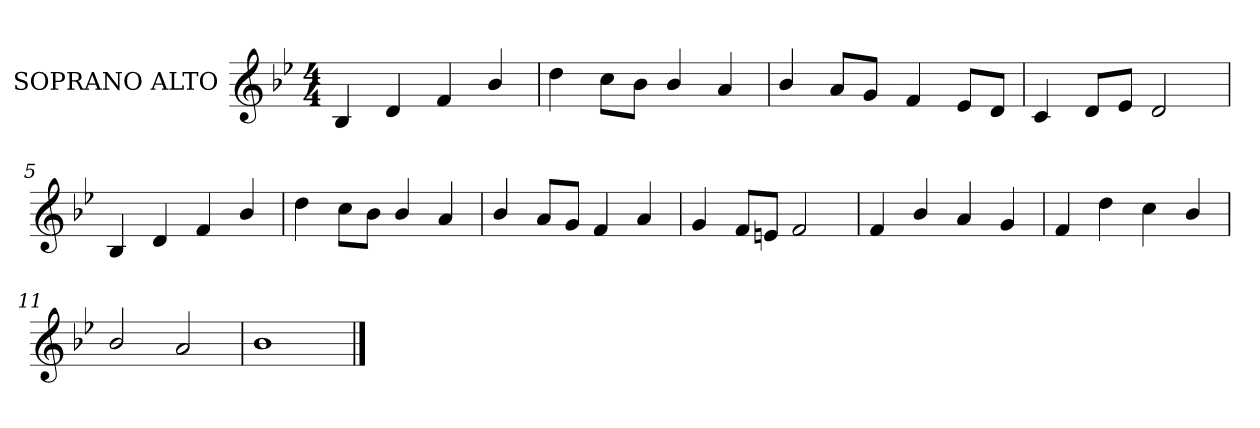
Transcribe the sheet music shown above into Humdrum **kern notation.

**kern
*part1
*staff1
*I"SOPRANO ALTO
*I'S. A.
!!LO:PB:g=z
*clefG2
*k[b-e-]
*B-:
*M4/4
=
4B-i/
4di/
4fi/
4b-i/
=1
4ddi\
8cci\L
8b-i\J
4b-i/
4ai/
=2
4b-i/
8ai/L
8gi/J
!!LO:LB:g=z
=3-
4fi/
8e-i/L
8di/J
=4
4ci/
8di/L
8e-i/J
2di/
=5
4B-i/
4di/
4fi/
4b-i/
!!LO:LB:g=z
=6
4ddi\
8cci\L
8b-i\J
4b-i/
4ai/
=7
4b-i/
8ai/L
8gi/J
4fi/
4ai/
=8
4gi/
8fi/L
8eni/J
2fi/
!!LO:LB:g=z
=9
4fi/
4b-i/
4ai/
4gi/
=10
4fi/
4ddi\
4cci\
4b-i/
=11
2b-i/
2ai/
=12
1b-i
==
*-
